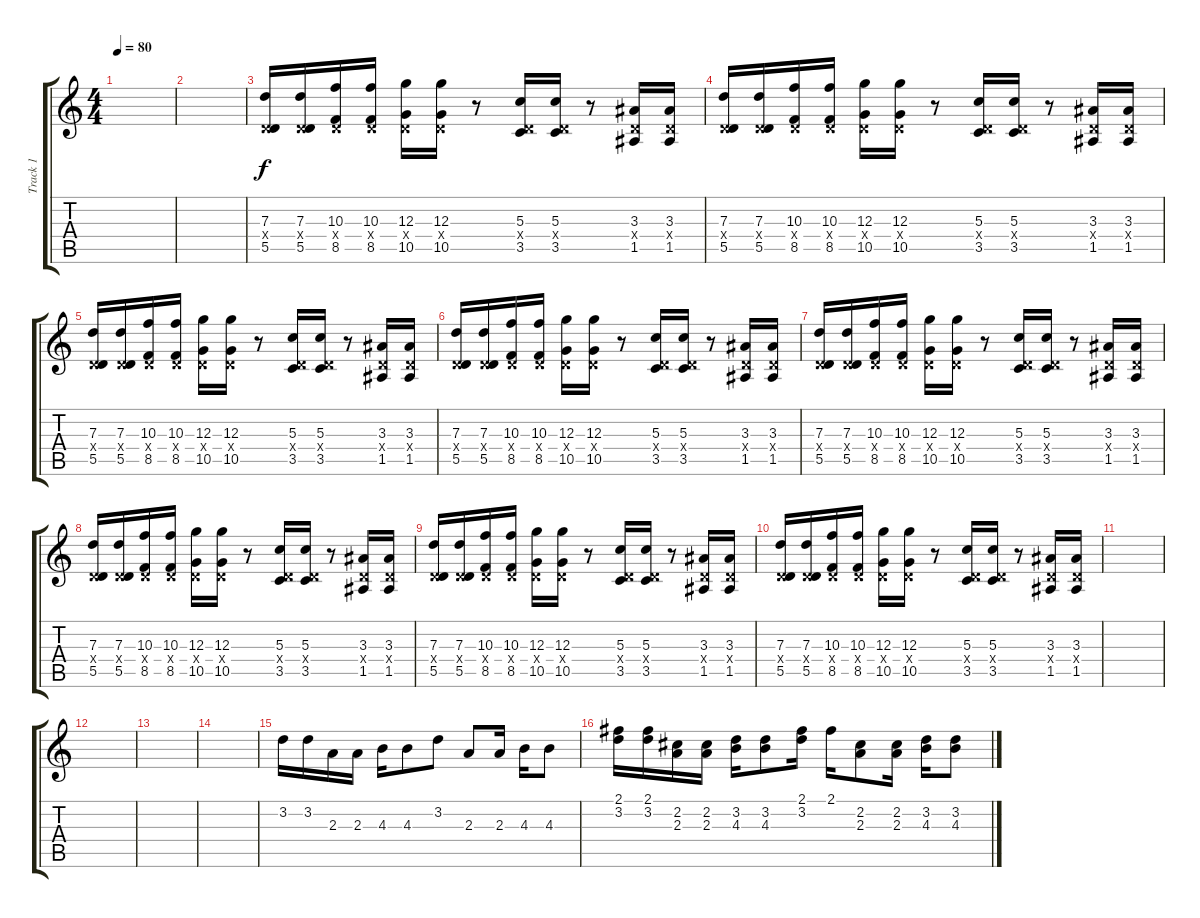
\track ("Track 1" "Track 1") {instrument overdrivenguitar}
\staff {score tabs}
\tuning (E4 B3 G3 D3 A2 E2) {hide}
\ts (4 4)
\tempo 80
\clef g2
\ks c
|
|
(7.3 0.4{x} 5.5).16 (7.3 0.4{x} 5.5).16 (10.3 0.4{x} 8.5).16 (10.3 0.4{x} 8.5).16 (12.3 0.4{x} 10.5).16 (12.3 0.4{x} 10.5).16 r.8 (5.3 0.4{x} 3.5).16 (5.3 0.4{x} 3.5).16 r.8 (3.3 0.4{x} 1.5).16 (3.3 0.4{x} 1.5).16 |
(7.3 0.4{x} 5.5).16 (7.3 0.4{x} 5.5).16 (10.3 0.4{x} 8.5).16 (10.3 0.4{x} 8.5).16 (12.3 0.4{x} 10.5).16 (12.3 0.4{x} 10.5).16 r.8 (5.3 0.4{x} 3.5).16 (5.3 0.4{x} 3.5).16 r.8 (3.3 0.4{x} 1.5).16 (3.3 0.4{x} 1.5).16 |
(7.3 0.4{x} 5.5).16 (7.3 0.4{x} 5.5).16 (10.3 0.4{x} 8.5).16 (10.3 0.4{x} 8.5).16 (12.3 0.4{x} 10.5).16 (12.3 0.4{x} 10.5).16 r.8 (5.3 0.4{x} 3.5).16 (5.3 0.4{x} 3.5).16 r.8 (3.3 0.4{x} 1.5).16 (3.3 0.4{x} 1.5).16 |
(7.3 0.4{x} 5.5).16 (7.3 0.4{x} 5.5).16 (10.3 0.4{x} 8.5).16 (10.3 0.4{x} 8.5).16 (12.3 0.4{x} 10.5).16 (12.3 0.4{x} 10.5).16 r.8 (5.3 0.4{x} 3.5).16 (5.3 0.4{x} 3.5).16 r.8 (3.3 0.4{x} 1.5).16 (3.3 0.4{x} 1.5).16 |
(7.3 0.4{x} 5.5).16 (7.3 0.4{x} 5.5).16 (10.3 0.4{x} 8.5).16 (10.3 0.4{x} 8.5).16 (12.3 0.4{x} 10.5).16 (12.3 0.4{x} 10.5).16 r.8 (5.3 0.4{x} 3.5).16 (5.3 0.4{x} 3.5).16 r.8 (3.3 0.4{x} 1.5).16 (3.3 0.4{x} 1.5).16 |
(7.3 0.4{x} 5.5).16 (7.3 0.4{x} 5.5).16 (10.3 0.4{x} 8.5).16 (10.3 0.4{x} 8.5).16 (12.3 0.4{x} 10.5).16 (12.3 0.4{x} 10.5).16 r.8 (5.3 0.4{x} 3.5).16 (5.3 0.4{x} 3.5).16 r.8 (3.3 0.4{x} 1.5).16 (3.3 0.4{x} 1.5).16 |
(7.3 0.4{x} 5.5).16 (7.3 0.4{x} 5.5).16 (10.3 0.4{x} 8.5).16 (10.3 0.4{x} 8.5).16 (12.3 0.4{x} 10.5).16 (12.3 0.4{x} 10.5).16 r.8 (5.3 0.4{x} 3.5).16 (5.3 0.4{x} 3.5).16 r.8 (3.3 0.4{x} 1.5).16 (3.3 0.4{x} 1.5).16 |
(7.3 0.4{x} 5.5).16 (7.3 0.4{x} 5.5).16 (10.3 0.4{x} 8.5).16 (10.3 0.4{x} 8.5).16 (12.3 0.4{x} 10.5).16 (12.3 0.4{x} 10.5).16 r.8 (5.3 0.4{x} 3.5).16 (5.3 0.4{x} 3.5).16 r.8 (3.3 0.4{x} 1.5).16 (3.3 0.4{x} 1.5).16 |
|
|
|
|
3.2.16 3.2.16 2.3.16 2.3.16 4.3.16 4.3.8 3.2.8 2.3.8 2.3.16 4.3.16 4.3.8 |
(2.1 3.2).16 (2.1 3.2).16 (2.2 2.3).16 (2.2 2.3).16 (3.2 4.3).16 (3.2 4.3).8 (2.1 3.2).16 2.1.16 (2.2 2.3).8 (2.2 2.3).16 (3.2 4.3).16 (3.2 4.3).8
